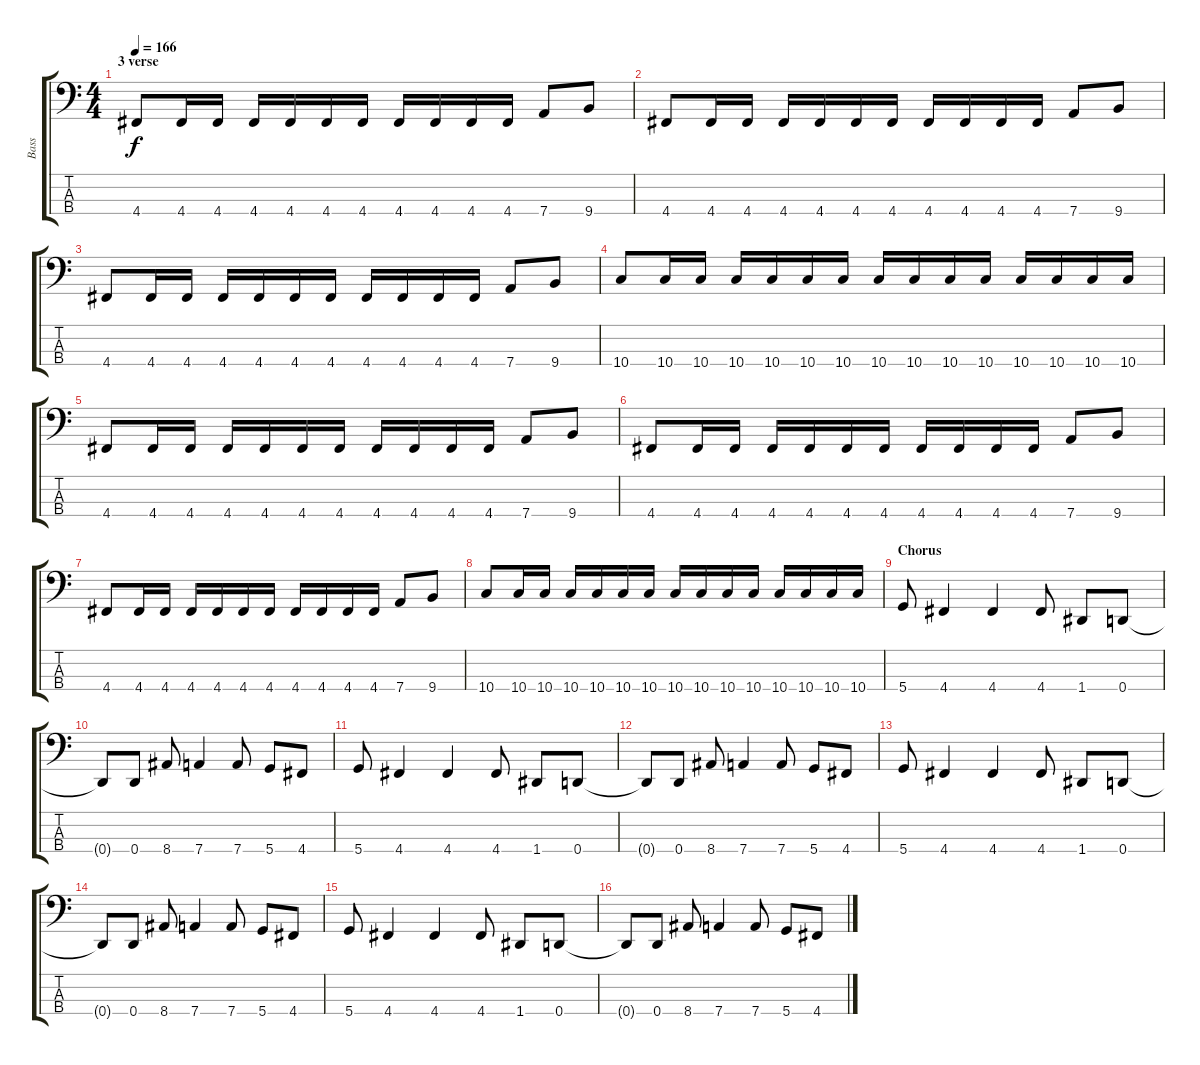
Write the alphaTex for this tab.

\track ("Bass" "Bass") {instrument electricbassfinger}
\staff {score tabs}
\tuning (G2 D2 A1 D1) {hide}
\ts (4 4)
\section ("" "3 verse")
\tempo 166
\clef f4
\ks c
4.4.8{dy f} 4.4.16 4.4.16 4.4.16 4.4.16 4.4.16 4.4.16 4.4.16 4.4.16 4.4.16 4.4.16 7.4.8 9.4.8 |
4.4.8 4.4.16 4.4.16 4.4.16 4.4.16 4.4.16 4.4.16 4.4.16 4.4.16 4.4.16 4.4.16 7.4.8 9.4.8 |
4.4.8 4.4.16 4.4.16 4.4.16 4.4.16 4.4.16 4.4.16 4.4.16 4.4.16 4.4.16 4.4.16 7.4.8 9.4.8 |
10.4.8 10.4.16 10.4.16 10.4.16 10.4.16 10.4.16 10.4.16 10.4.16 10.4.16 10.4.16 10.4.16 10.4.16 10.4.16 10.4.16 10.4.16 |
4.4.8 4.4.16 4.4.16 4.4.16 4.4.16 4.4.16 4.4.16 4.4.16 4.4.16 4.4.16 4.4.16 7.4.8 9.4.8 |
4.4.8 4.4.16 4.4.16 4.4.16 4.4.16 4.4.16 4.4.16 4.4.16 4.4.16 4.4.16 4.4.16 7.4.8 9.4.8 |
4.4.8 4.4.16 4.4.16 4.4.16 4.4.16 4.4.16 4.4.16 4.4.16 4.4.16 4.4.16 4.4.16 7.4.8 9.4.8 |
10.4.8 10.4.16 10.4.16 10.4.16 10.4.16 10.4.16 10.4.16 10.4.16 10.4.16 10.4.16 10.4.16 10.4.16 10.4.16 10.4.16 10.4.16 |
\section ("" "Chorus")
5.4.8 4.4.4 4.4.4 4.4.8 1.4.8 0.4.8 |
0.4{t}.8 0.4.8 8.4.8 7.4.4 7.4.8 5.4.8 4.4.8 |
5.4.8 4.4.4 4.4.4 4.4.8 1.4.8 0.4.8 |
0.4{t}.8 0.4.8 8.4.8 7.4.4 7.4.8 5.4.8 4.4.8 |
5.4.8 4.4.4 4.4.4 4.4.8 1.4.8 0.4.8 |
0.4{t}.8 0.4.8 8.4.8 7.4.4 7.4.8 5.4.8 4.4.8 |
5.4.8 4.4.4 4.4.4 4.4.8 1.4.8 0.4.8 |
0.4{t}.8 0.4.8 8.4.8 7.4.4 7.4.8 5.4.8 4.4.8
